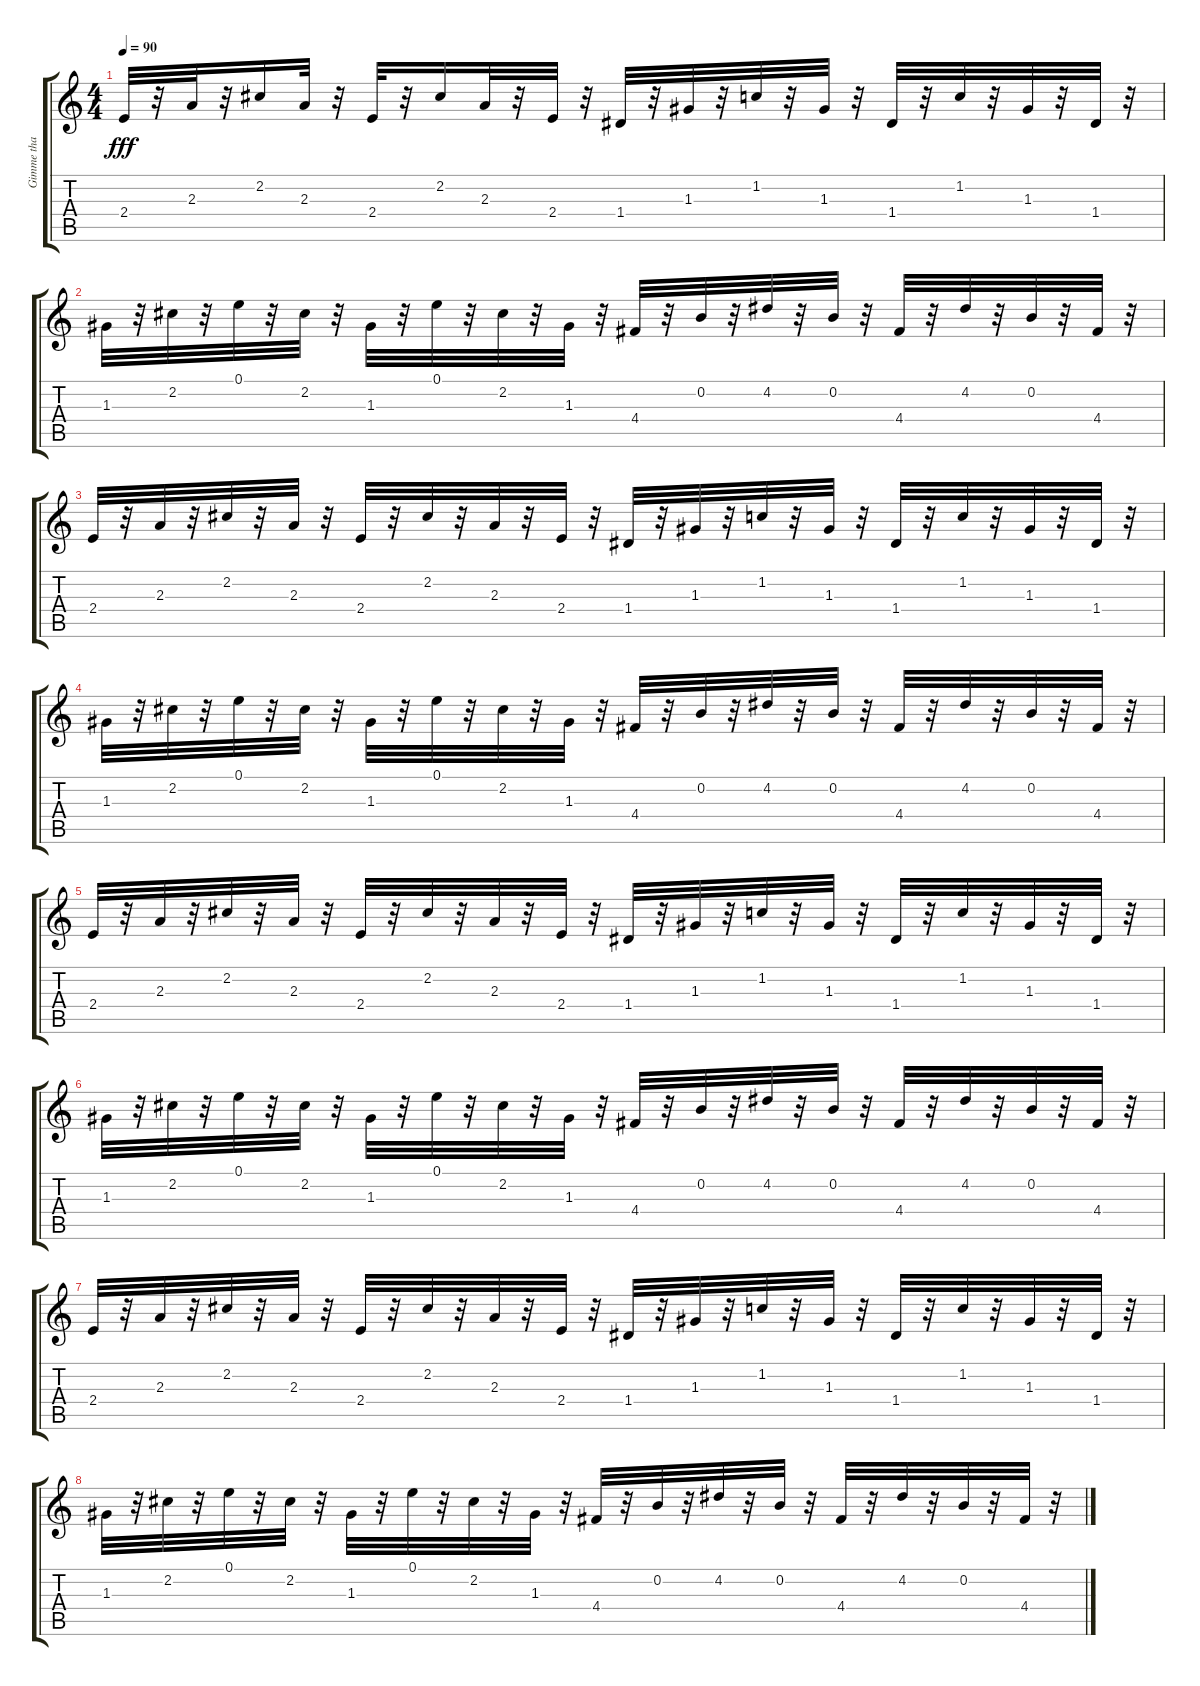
\track ("Gimme tha power" "Gimme tha ") {instrument electricguitarjazz}
\staff {score tabs}
\tuning (E4 B3 G3 D3 A2 E2) {hide}
\ts (4 4)
\tempo 90
\clef g2
\ks c
2.4.32{dy fff} r.32 2.3.32 r.32 2.2.16 2.3.32 r.32 2.4.32 r.32 2.2.16 2.3.32 r.32 2.4.32 r.32 1.4.32 r.32 1.3.32 r.32 1.2.32 r.32 1.3.32 r.32 1.4.32 r.32 1.2.32 r.32 1.3.32 r.32 1.4.32 r.32 |
1.3.32 r.32 2.2.32 r.32 0.1.32 r.32 2.2.32 r.32 1.3.32 r.32 0.1.32 r.32 2.2.32 r.32 1.3.32 r.32 4.4.32 r.32 0.2.32 r.32 4.2.32 r.32 0.2.32 r.32 4.4.32 r.32 4.2.32 r.32 0.2.32 r.32 4.4.32 r.32 |
2.4.32 r.32 2.3.32 r.32 2.2.32 r.32 2.3.32 r.32 2.4.32 r.32 2.2.32 r.32 2.3.32 r.32 2.4.32 r.32 1.4.32 r.32 1.3.32 r.32 1.2.32 r.32 1.3.32 r.32 1.4.32 r.32 1.2.32 r.32 1.3.32 r.32 1.4.32 r.32 |
1.3.32 r.32 2.2.32 r.32 0.1.32 r.32 2.2.32 r.32 1.3.32 r.32 0.1.32 r.32 2.2.32 r.32 1.3.32 r.32 4.4.32 r.32 0.2.32 r.32 4.2.32 r.32 0.2.32 r.32 4.4.32 r.32 4.2.32 r.32 0.2.32 r.32 4.4.32 r.32 |
2.4.32 r.32 2.3.32 r.32 2.2.32 r.32 2.3.32 r.32 2.4.32 r.32 2.2.32 r.32 2.3.32 r.32 2.4.32 r.32 1.4.32 r.32 1.3.32 r.32 1.2.32 r.32 1.3.32 r.32 1.4.32 r.32 1.2.32 r.32 1.3.32 r.32 1.4.32 r.32 |
1.3.32 r.32 2.2.32 r.32 0.1.32 r.32 2.2.32 r.32 1.3.32 r.32 0.1.32 r.32 2.2.32 r.32 1.3.32 r.32 4.4.32 r.32 0.2.32 r.32 4.2.32 r.32 0.2.32 r.32 4.4.32 r.32 4.2.32 r.32 0.2.32 r.32 4.4.32 r.32 |
2.4.32 r.32 2.3.32 r.32 2.2.32 r.32 2.3.32 r.32 2.4.32 r.32 2.2.32 r.32 2.3.32 r.32 2.4.32 r.32 1.4.32 r.32 1.3.32 r.32 1.2.32 r.32 1.3.32 r.32 1.4.32 r.32 1.2.32 r.32 1.3.32 r.32 1.4.32 r.32 |
1.3.32 r.32 2.2.32 r.32 0.1.32 r.32 2.2.32 r.32 1.3.32 r.32 0.1.32 r.32 2.2.32 r.32 1.3.32 r.32 4.4.32 r.32 0.2.32 r.32 4.2.32 r.32 0.2.32 r.32 4.4.32 r.32 4.2.32 r.32 0.2.32 r.32 4.4.32 r.32
